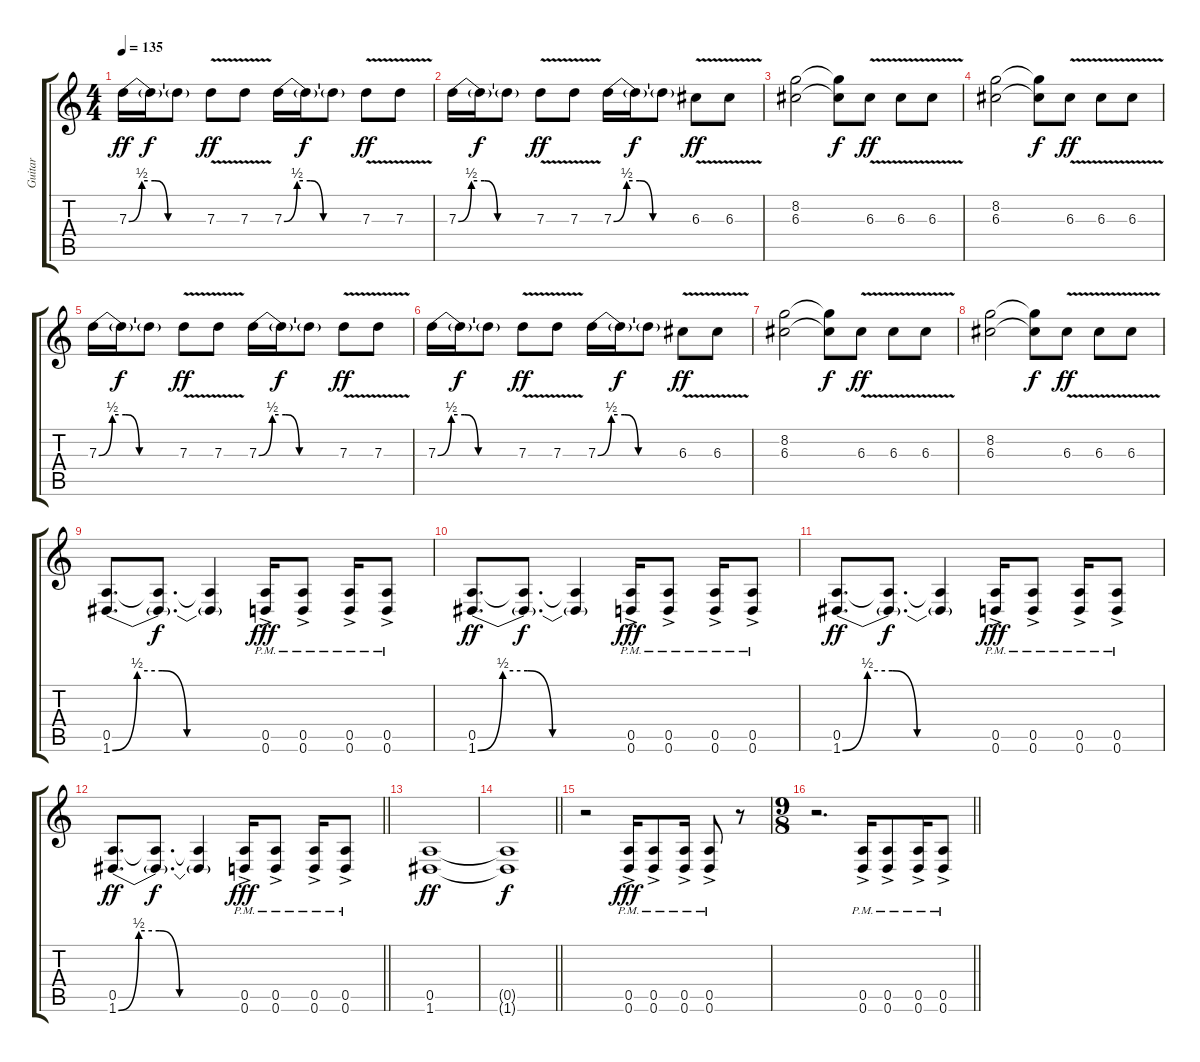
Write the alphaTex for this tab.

\track ("Guitar" "Guitar") {instrument distortionguitar}
\staff {score tabs}
\tuning (E4 B3 G3 D3 A2 D2) {hide}
\ts (4 4)
\tempo 135
\clef g2
\ks c
7.3{be (custom 0 0 10 2 20 2 30 0 60 0)}.16{dy ff} 7.3{t}.16{dy f} 7.3{t}.8 7.3{v}.8{dy ff} 7.3{v}.8 7.3{be (custom 0 0 10 2 20 2 30 0 60 0)}.16 7.3{t}.16{dy f} 7.3{t}.8 7.3{v}.8{dy ff} 7.3{v}.8 |
7.3{be (custom 0 0 10 2 20 2 30 0 60 0)}.16 7.3{t}.16{dy f} 7.3{t}.8 7.3{v}.8{dy ff} 7.3{v}.8 7.3{be (custom 0 0 10 2 20 2 30 0 60 0)}.16 7.3{t}.16{dy f} 7.3{t}.8 6.3{v}.8{dy ff} 6.3{v}.8 |
(8.2 6.3).2 (8.2{t} 6.3{t}).8{dy f} 6.3{v}.8{dy ff} 6.3{v}.8 6.3{v}.8 |
(8.2 6.3).2 (8.2{t} 6.3{t}).8{dy f} 6.3{v}.8{dy ff} 6.3{v}.8 6.3{v}.8 |
7.3{be (custom 0 0 10 2 20 2 30 0 60 0)}.16 7.3{t}.16{dy f} 7.3{t}.8 7.3{v}.8{dy ff} 7.3{v}.8 7.3{be (custom 0 0 10 2 20 2 30 0 60 0)}.16 7.3{t}.16{dy f} 7.3{t}.8 7.3{v}.8{dy ff} 7.3{v}.8 |
7.3{be (custom 0 0 10 2 20 2 30 0 60 0)}.16 7.3{t}.16{dy f} 7.3{t}.8 7.3{v}.8{dy ff} 7.3{v}.8 7.3{be (custom 0 0 10 2 20 2 30 0 60 0)}.16 7.3{t}.16{dy f} 7.3{t}.8 6.3{v}.8{dy ff} 6.3{v}.8 |
(8.2 6.3).2 (8.2{t} 6.3{t}).8{dy f} 6.3{v}.8{dy ff} 6.3{v}.8 6.3{v}.8 |
(8.2 6.3).2 (8.2{t} 6.3{t}).8{dy f} 6.3{v}.8{dy ff} 6.3{v}.8 6.3{v}.8 |
(0.5 1.6{be (custom 0 0 10 2 20 2 30 0 60 0)}).8{d} (0.5{t} 1.6{t}).8{d dy f} (0.5{t} 1.6{t}).4 (0.5{ac pm} 0.6{ac pm}).16{dy fff} (0.5{ac pm} 0.6{ac pm}).8 (0.5{ac pm} 0.6{ac pm}).16 (0.5{ac pm} 0.6{ac pm}).8 |
(0.5 1.6{be (custom 0 0 10 2 20 2 30 0 60 0)}).8{d dy ff} (0.5{t} 1.6{t}).8{d dy f} (0.5{t} 1.6{t}).4 (0.5{ac pm} 0.6{ac pm}).16{dy fff} (0.5{ac pm} 0.6{ac pm}).8 (0.5{ac pm} 0.6{ac pm}).16 (0.5{ac pm} 0.6{ac pm}).8 |
(0.5 1.6{be (custom 0 0 10 2 20 2 30 0 60 0)}).8{d dy ff} (0.5{t} 1.6{t}).8{d dy f} (0.5{t} 1.6{t}).4 (0.5{ac pm} 0.6{ac pm}).16{dy fff} (0.5{ac pm} 0.6{ac pm}).8 (0.5{ac pm} 0.6{ac pm}).16 (0.5{ac pm} 0.6{ac pm}).8 |
\barLineRight lightlight
(0.5 1.6{be (custom 0 0 10 2 20 2 30 0 60 0)}).8{d dy ff} (0.5{t} 1.6{t}).8{d dy f} (0.5{t} 1.6{t}).4 (0.5{ac pm} 0.6{ac pm}).16{dy fff} (0.5{ac pm} 0.6{ac pm}).8 (0.5{ac pm} 0.6{ac pm}).16 (0.5{ac pm} 0.6{ac pm}).8 |
\section ("" "")
(0.5 1.6).1{dy ff volume 5} |
\barLineRight lightlight
(0.5{t} 1.6{t}).1{dy f} |
\section ("" "")
r.2 (0.5{ac pm} 0.6{ac pm}).16{dy fff volume 13} (0.5{ac pm} 0.6{ac pm}).8 (0.5{ac pm} 0.6{ac pm}).16 (0.5{ac pm} 0.6{ac pm}).8 r.8 |
\ts (9 8)
\barLineRight lightlight
r.2{d} (0.5{ac pm} 0.6{ac pm}).16 (0.5{ac pm} 0.6{ac pm}).8 (0.5{ac pm} 0.6{ac pm}).16 (0.5{ac pm} 0.6{ac pm}).8
